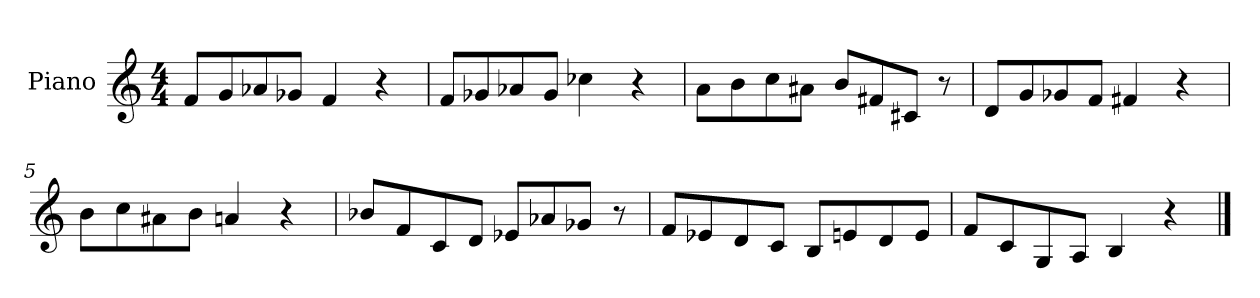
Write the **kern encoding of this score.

**kern
*part1
*staff1
*I"Piano
*I'Pno
*clefG2
*k[]
*M4/4
=1
8f/L
8g/
8a-X/
8g-X/J
4f/
4r
=2
8f/L
8g-X/
8a-X/
8g-/J
4cc-X\
4r
=3
8a\L
8b\
8cc\
8a#X\J
8b/L
8f#X/
8c#X/J
8r
=4
8d/L
8g/
8g-X/
8f/J
4f#X/
4r
=5
8b\L
8cc\
8a#X\
8b\J
4an/
4r
=6
8b-X/L
8f/
8c/
8d/J
8e-X/L
8a-X/
8g-X/J
8r
=7
8f/L
8e-X/
8d/
8c/J
8B/L
8en/
8d/
8e/J
=8
8f/L
8c/
8G/
8A/J
4B/
4r
==
*-
